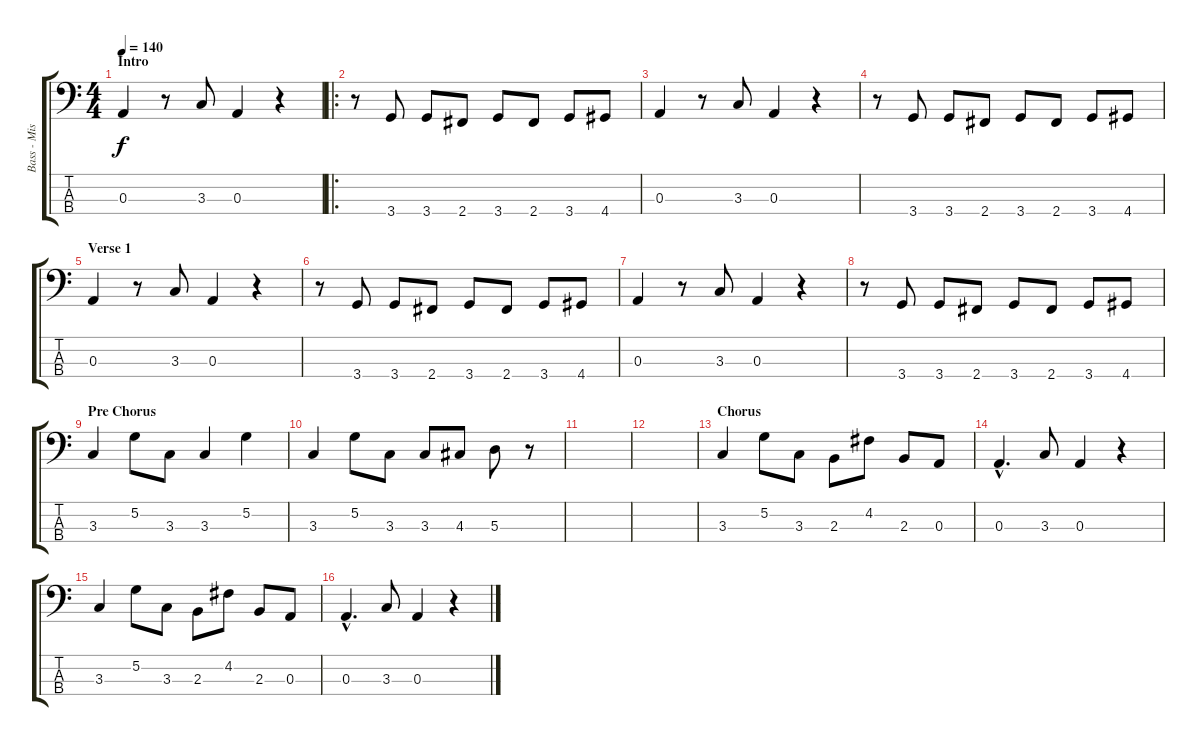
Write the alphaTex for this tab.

\track ("Bass - Misa" "Bass - Mis") {instrument electricbassfinger}
\staff {score tabs}
\tuning (G2 D2 A1 E1) {hide}
\ts (4 4)
\section ("" "Intro")
\tempo 140
\clef f4
\ks c
0.3.4{dy f instrument electricbassfinger} r.8 3.3.8 0.3.4 r.4 |
\ro
r.8 3.4.8 3.4.8 2.4.8 3.4.8 2.4.8 3.4.8 4.4.8 |
0.3.4 r.8 3.3.8 0.3.4 r.4 |
r.8 3.4.8 3.4.8 2.4.8 3.4.8 2.4.8 3.4.8 4.4.8 |
\section ("" "Verse 1")
0.3.4 r.8 3.3.8 0.3.4 r.4 |
r.8 3.4.8 3.4.8 2.4.8 3.4.8 2.4.8 3.4.8 4.4.8 |
0.3.4 r.8 3.3.8 0.3.4 r.4 |
r.8 3.4.8 3.4.8 2.4.8 3.4.8 2.4.8 3.4.8 4.4.8 |
\section ("" "Pre Chorus")
3.3.4 5.2.8 3.3.8 3.3.4 5.2.4 |
3.3.4 5.2.8 3.3.8 3.3.8 4.3.8 5.3.8 r.8 |
|
|
\section ("" "Chorus")
3.3.4 5.2.8 3.3.8 2.3.8 4.2.8 2.3.8 0.3.8 |
0.3{hac}.4{d} 3.3.8 0.3.4 r.4 |
3.3.4 5.2.8 3.3.8 2.3.8 4.2.8 2.3.8 0.3.8 |
0.3{hac}.4{d} 3.3.8 0.3.4 r.4
